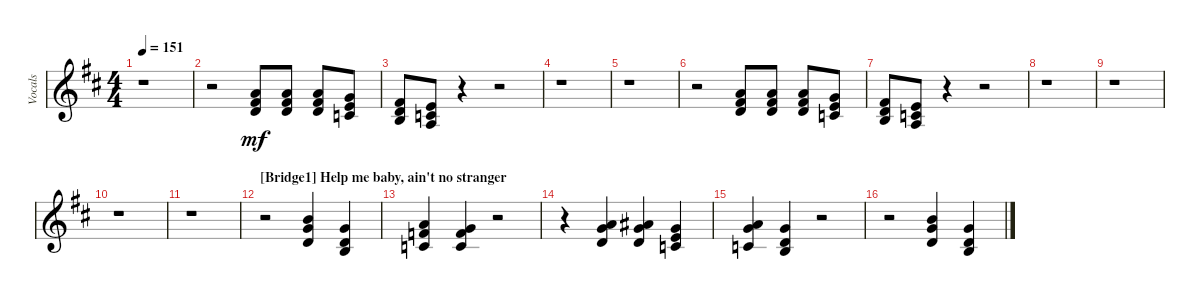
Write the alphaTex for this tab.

\bracketExtendMode groupsimilarinstruments
\track ("Vocals" "Vocals") {instrument acousticgrandpiano}
\staff {score}
\tuning (E4 B3 G3 D3 A2 E2)
\ts (4 4)
\tempo 151
\clef g2
\ks d
r.1{dy mf} |
r.2 (7.3{acc forcenatural} 7.2{acc #} 5.1{acc forcenatural}).8 (7.3{acc forcenatural} 7.2{acc #} 5.1{acc forcenatural}).8 (7.3{acc forcenatural} 7.2{acc #} 5.1{acc forcenatural}).8 (5.3{acc forcenatural} 5.2{acc forcenatural} 3.1{acc forcenatural}).8 |
(4.3{acc forcenatural} 3.2{acc forcenatural} 2.1{acc #}).8 (2.3{acc forcenatural} 1.2{acc forcenatural} 0.1{acc forcenatural}).8 r.4 r.2 |
r.1 |
r.1 |
r.2 (7.3{acc forcenatural} 7.2{acc #} 5.1{acc forcenatural}).8 (7.3{acc forcenatural} 7.2{acc #} 5.1{acc forcenatural}).8 (7.3{acc forcenatural} 7.2{acc #} 5.1{acc forcenatural}).8 (5.3{acc forcenatural} 5.2{acc forcenatural} 3.1{acc forcenatural}).8 |
(4.3{acc forcenatural} 3.2{acc forcenatural} 2.1{acc #}).8 (2.3{acc forcenatural} 1.2{acc forcenatural} 0.1{acc forcenatural}).8 r.4 r.2 |
r.1 |
r.1 |
r.1 |
r.1 |
\section ("" "[Bridge1] Help me baby, ain't no stranger")
r.2 (12.4{acc forcenatural} 12.3{acc forcenatural} 12.2{acc forcenatural}).4 (0.2{acc forcenatural} 12.4{acc forcenatural} 12.3{acc forcenatural}).4 |
(10.4{acc forcenatural} 10.3{acc forcenatural} 10.2{acc forcenatural}).4 (10.4{acc forcenatural} 10.3{acc forcenatural} 8.2{acc forcenatural}).4 r.2 |
r.4 (12.4{acc forcenatural} 12.3{acc forcenatural} 10.2{acc forcenatural}).4 (12.4{acc forcenatural} 12.3{acc forcenatural} 11.2{acc #}).4 (10.4{acc forcenatural} 0.1{acc forcenatural} 12.3{acc forcenatural}).4 |
(10.4{acc forcenatural} 12.3{acc forcenatural} 10.2{acc forcenatural}).4 (0.2{acc forcenatural} 12.4{acc forcenatural} 12.3{acc forcenatural}).4 r.2 |
r.2 (12.4{acc forcenatural} 12.3{acc forcenatural} 12.2{acc forcenatural}).4 (0.2{acc forcenatural} 12.4{acc forcenatural} 12.3{acc forcenatural}).4
